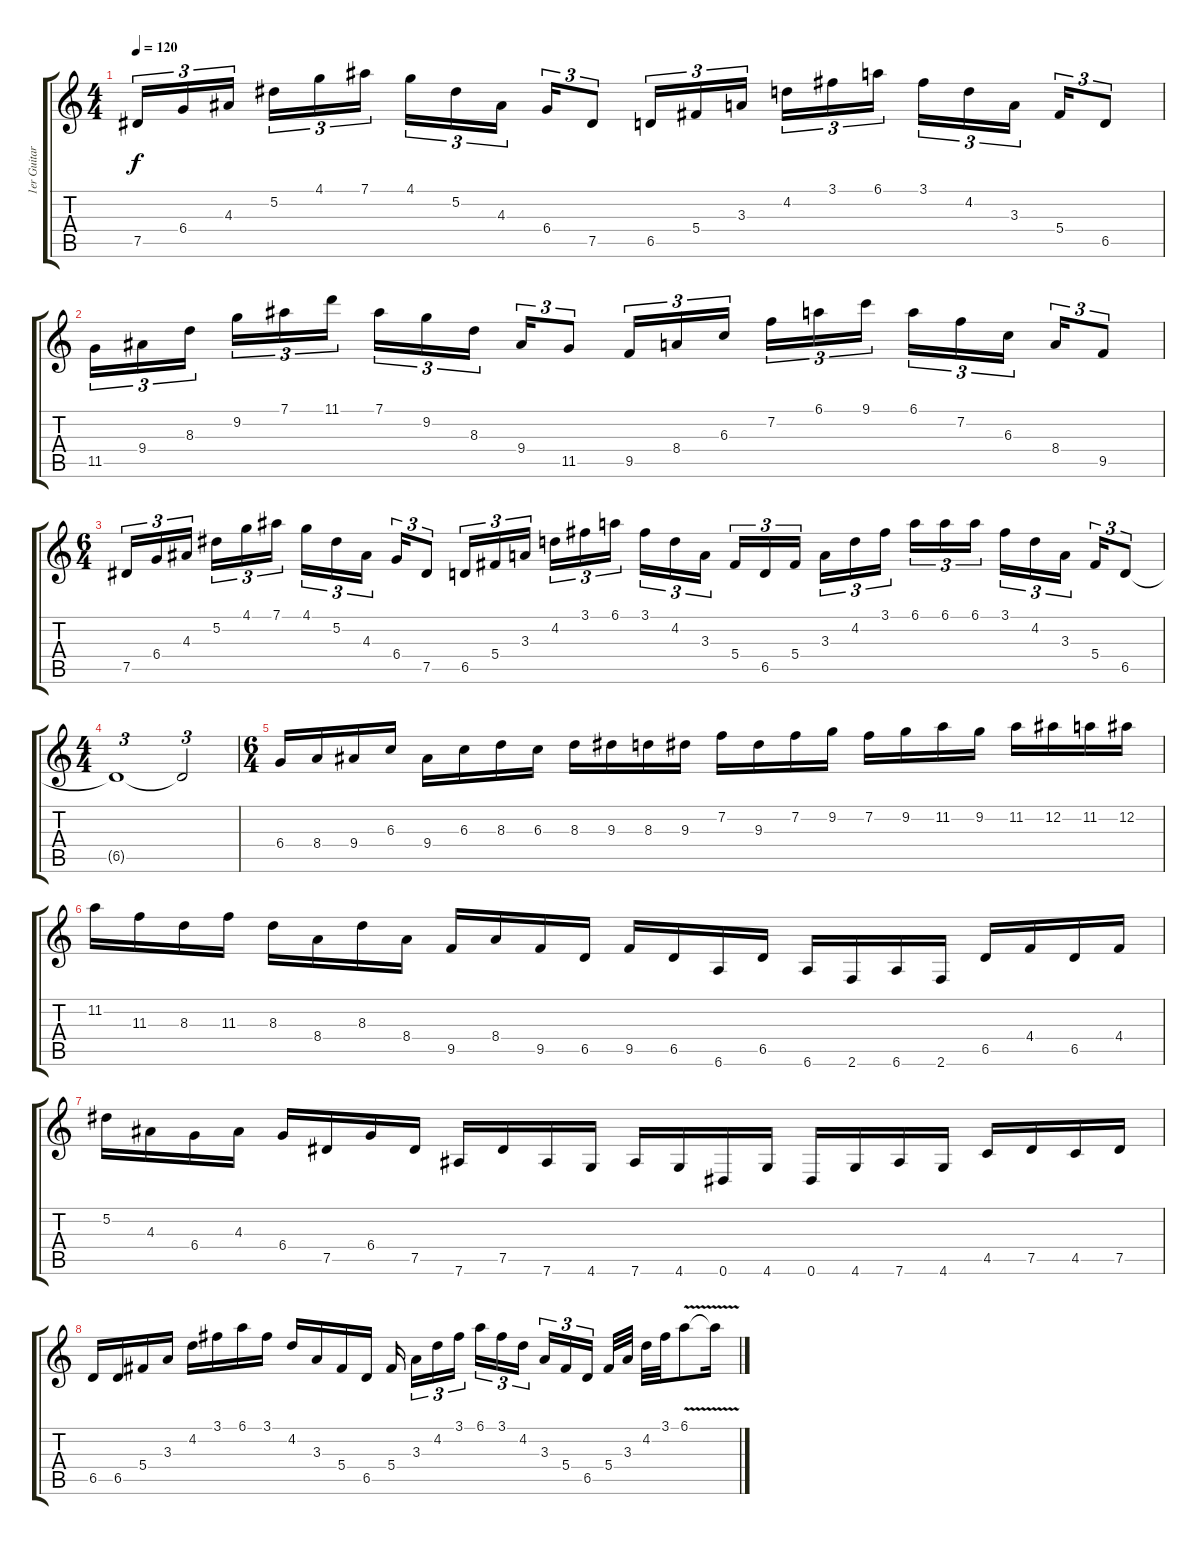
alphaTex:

\track ("1er Guitarra" "1er Guitar") {instrument overdrivenguitar}
\staff {score tabs}
\tuning (Eb4 Bb3 Gb3 Db3 Ab2 Eb2) {hide}
\ts (4 4)
\tempo 120
\clef g2
\ks c
7.5.16{tu (3 2) dy f} 6.4.16{tu (3 2)} 4.3.16{tu (3 2)} 5.2.16{tu (3 2)} 4.1.16{tu (3 2)} 7.1.16{tu (3 2)} 4.1.16{tu (3 2)} 5.2.16{tu (3 2)} 4.3.16{tu (3 2)} 6.4.16{tu (3 2)} 7.5.8{tu (3 2)} 6.5.16{tu (3 2)} 5.4.16{tu (3 2)} 3.3.16{tu (3 2)} 4.2.16{tu (3 2)} 3.1.16{tu (3 2)} 6.1.16{tu (3 2)} 3.1.16{tu (3 2)} 4.2.16{tu (3 2)} 3.3.16{tu (3 2)} 5.4.16{tu (3 2)} 6.5.8{tu (3 2)} |
11.5.16{tu (3 2)} 9.4.16{tu (3 2)} 8.3.16{tu (3 2)} 9.2.16{tu (3 2)} 7.1.16{tu (3 2)} 11.1.16{tu (3 2)} 7.1.16{tu (3 2)} 9.2.16{tu (3 2)} 8.3.16{tu (3 2)} 9.4.16{tu (3 2)} 11.5.8{tu (3 2)} 9.5.16{tu (3 2)} 8.4.16{tu (3 2)} 6.3.16{tu (3 2)} 7.2.16{tu (3 2)} 6.1.16{tu (3 2)} 9.1.16{tu (3 2)} 6.1.16{tu (3 2)} 7.2.16{tu (3 2)} 6.3.16{tu (3 2)} 8.4.16{tu (3 2)} 9.5.8{tu (3 2)} |
\ts (6 4)
7.5.16{tu (3 2)} 6.4.16{tu (3 2)} 4.3.16{tu (3 2)} 5.2.16{tu (3 2)} 4.1.16{tu (3 2)} 7.1.16{tu (3 2)} 4.1.16{tu (3 2)} 5.2.16{tu (3 2)} 4.3.16{tu (3 2)} 6.4.16{tu (3 2)} 7.5.8{tu (3 2)} 6.5.16{tu (3 2)} 5.4.16{tu (3 2)} 3.3.16{tu (3 2)} 4.2.16{tu (3 2)} 3.1.16{tu (3 2)} 6.1.16{tu (3 2)} 3.1.16{tu (3 2)} 4.2.16{tu (3 2)} 3.3.16{tu (3 2)} 5.4.16{tu (3 2)} 6.5.16{tu (3 2)} 5.4.16{tu (3 2)} 3.3.16{tu (3 2)} 4.2.16{tu (3 2)} 3.1.16{tu (3 2)} 6.1.16{tu (3 2)} 6.1.16{tu (3 2)} 6.1.16{tu (3 2)} 3.1.16{tu (3 2)} 4.2.16{tu (3 2)} 3.3.16{tu (3 2)} 5.4.16{tu (3 2)} 6.5.8{tu (3 2)} |
\ts (4 4)
6.5{t}.1{tu (3 2)} 6.5{t}.2{tu (3 2)} |
\ts (6 4)
6.4.16 8.4.16 9.4.16 6.3.16 9.4.16 6.3.16 8.3.16 6.3.16 8.3.16 9.3.16 8.3.16 9.3.16 7.2.16 9.3.16 7.2.16 9.2.16 7.2.16 9.2.16 11.2.16 9.2.16 11.2.16 12.2.16 11.2.16 12.2.16 |
11.2.16 11.3.16 8.3.16 11.3.16 8.3.16 8.4.16 8.3.16 8.4.16 9.5.16 8.4.16 9.5.16 6.5.16 9.5.16 6.5.16 6.6.16 6.5.16 6.6.16 2.6.16 6.6.16 2.6.16 6.5.16 4.4.16 6.5.16 4.4.16 |
5.2.16 4.3.16 6.4.16 4.3.16 6.4.16 7.5.16 6.4.16 7.5.16 7.6.16 7.5.16 7.6.16 4.6.16 7.6.16 4.6.16 0.6.16 4.6.16 0.6.16 4.6.16 7.6.16 4.6.16 4.5.16 7.5.16 4.5.16 7.5.16 |
6.5.16 6.5.16 5.4.16 3.3.16 4.2.16 3.1.16 6.1.16 3.1.16 4.2.16 3.3.16 5.4.16 6.5.16 5.4.16 3.3.16{tu (3 2)} 4.2.16{tu (3 2)} 3.1.16{tu (3 2)} 6.1.16{tu (3 2)} 3.1.16{tu (3 2)} 4.2.16{tu (3 2)} 3.3.16{tu (3 2)} 5.4.16{tu (3 2)} 6.5.16{tu (3 2)} 5.4.32 3.3.32 4.2.32 3.1.32 6.1{v}.8 6.1{t}.16
